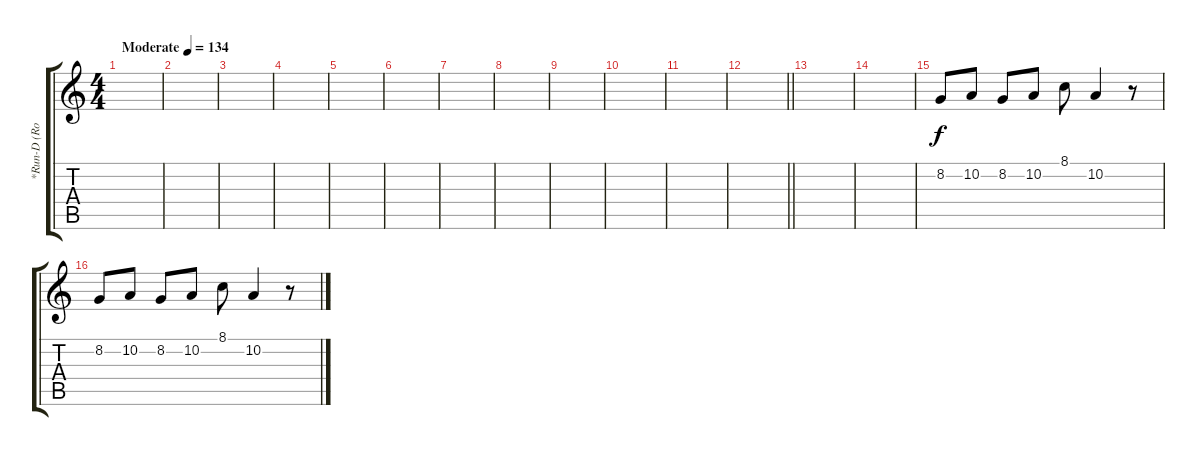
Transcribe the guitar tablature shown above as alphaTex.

\track ("*Run-D (Robot Vocal)" "*Run-D (Ro") {instrument lead2sawtooth}
\staff {score tabs}
\tuning (E4 B3 G3 D3 A2 E2) {hide}
\ts (4 4)
\section ("" "")
\tempo (134 "Moderate")
\clef g2
\ks c
|
|
|
|
|
|
|
|
|
|
|
\barLineRight lightlight
|
\section ("" "")
|
|
8.2.8 10.2.8 8.2.8 10.2.8 8.1.8 10.2.4 r.8 |
8.2.8 10.2.8 8.2.8 10.2.8 8.1.8 10.2.4 r.8
